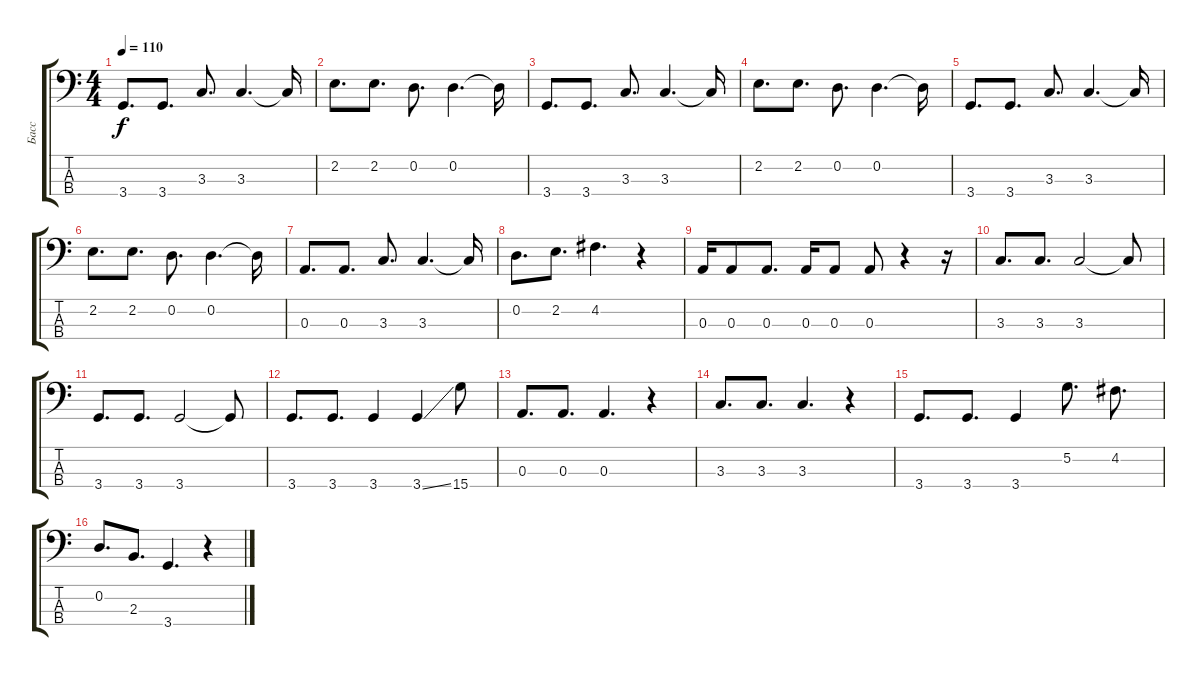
\track ("Басс" "Басс") {instrument electricbassfinger}
\staff {score tabs}
\tuning (G2 D2 A1 E1) {hide}
\ts (4 4)
\tempo 110
\clef f4
\ks c
3.4.8{d dy f} 3.4.8{d} 3.3.8{d} 3.3.4{d} 3.3{t}.16 |
2.2.8{d} 2.2.8{d} 0.2.8{d} 0.2.4{d} 0.2{t}.16 |
3.4.8{d} 3.4.8{d} 3.3.8{d} 3.3.4{d} 3.3{t}.16 |
2.2.8{d} 2.2.8{d} 0.2.8{d} 0.2.4{d} 0.2{t}.16 |
3.4.8{d} 3.4.8{d} 3.3.8{d} 3.3.4{d} 3.3{t}.16 |
2.2.8{d} 2.2.8{d} 0.2.8{d} 0.2.4{d} 0.2{t}.16 |
0.3.8{d} 0.3.8{d} 3.3.8{d} 3.3.4{d} 3.3{t}.16 |
0.2.8{d} 2.2.8{d} 4.2.4{d} r.4 |
0.3.16 0.3.8 0.3.8{d} 0.3.16 0.3.8 0.3.8 r.4 r.16 |
3.3.8{d} 3.3.8{d} 3.3.2 3.3{t}.8 |
3.4.8{d} 3.4.8{d} 3.4.2 3.4{t}.8 |
3.4.8{d} 3.4.8{d} 3.4.4 3.4{ss}.4 15.4.8 |
0.3.8{d} 0.3.8{d} 0.3.4{d} r.4 |
3.3.8{d} 3.3.8{d} 3.3.4{d} r.4 |
3.4.8{d} 3.4.8{d} 3.4.4 5.2.8{d} 4.2.8{d} |
0.2.8{d} 2.3.8{d} 3.4.4{d} r.4
